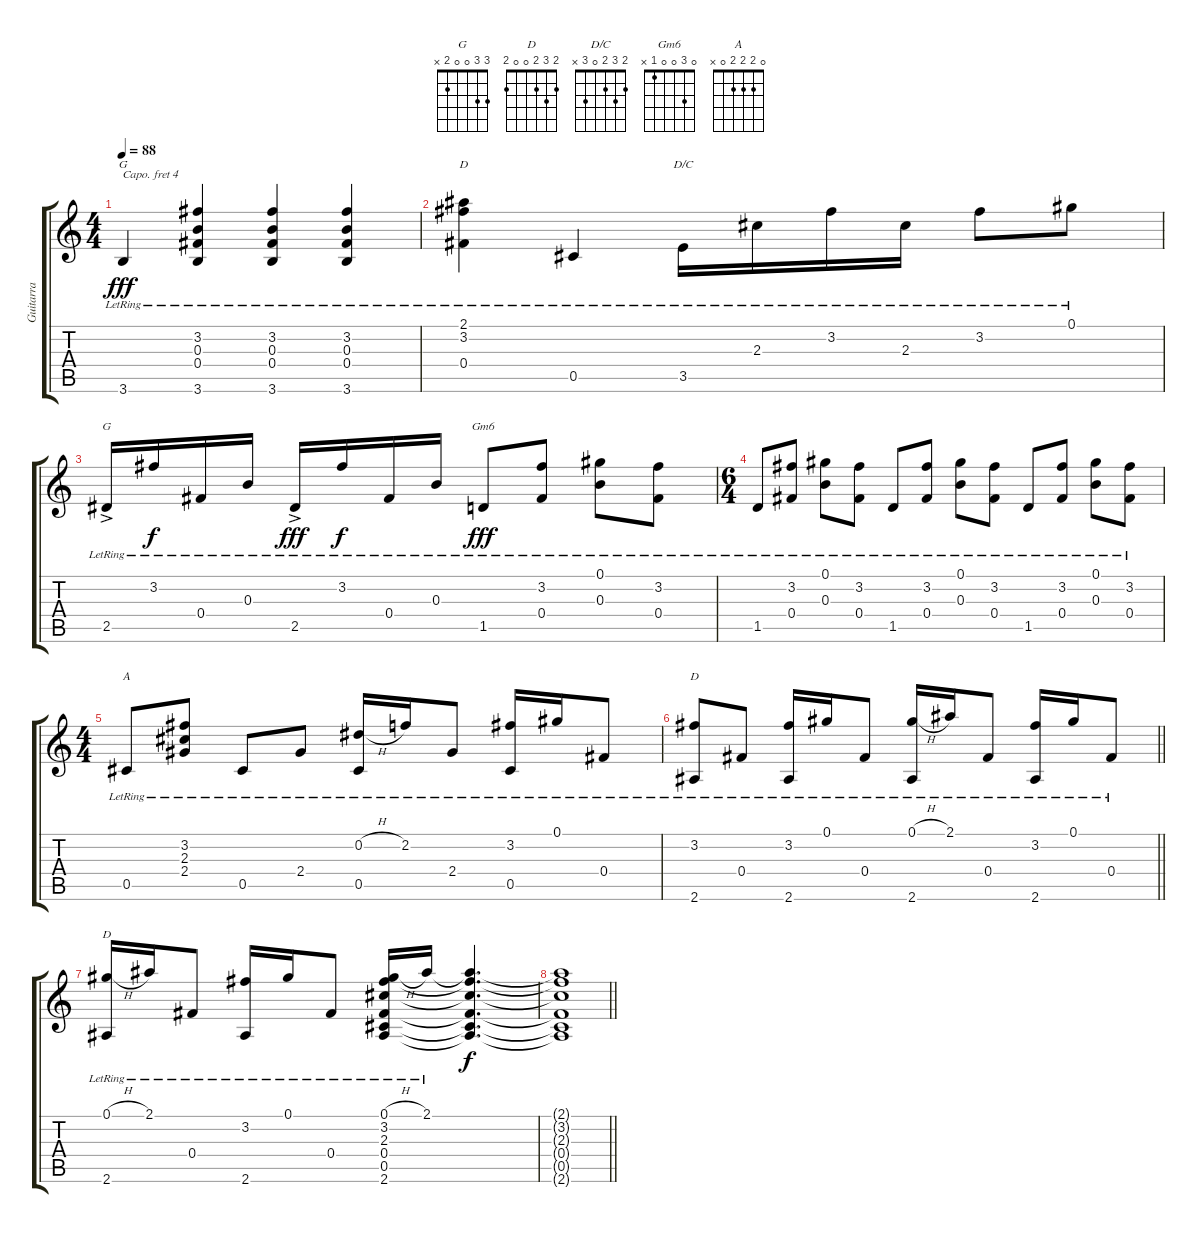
\track ("Guitarra" "Guitarra") {instrument electricguitarjazz}
\staff {score tabs}
\capo 4
\tuning (E4 B3 G3 D3 A2 E2) {hide}
\chord ("G" 3 3 0 0 2 3)
\chord ("D" 2 3 2 0 x x)
\chord ("D/C" 2 3 2 0 3 x)
\chord ("G" 3 3 0 0 2 x)
\chord ("Gm6" 0 3 0 0 1 x)
\chord ("A" 0 2 2 2 0 x)
\chord ("D" 2 3 2 x x 2)
\chord ("D" 2 3 2 0 0 2)
\ts (4 4)
\tempo 88
\clef g2
\ks c
3.6{lr}.4{ch "G" dy fff} (3.2{lr} 0.3{lr} 0.4{lr} 3.6{lr}).4 (3.2{lr} 0.3{lr} 0.4{lr} 3.6{lr}).4 (3.2{lr} 0.3{lr} 0.4{lr} 3.6{lr}).4 |
(2.1{lr} 3.2{lr} 0.4{lr}).4{ch "D"} 0.5{lr}.4 3.5{lr}.16{ch "D/C"} 2.3{lr}.16 3.2{lr}.16 2.3{lr}.16 3.2{lr}.8 0.1{lr}.8 |
2.5{ac lr}.16{ch "G"} 3.2{lr}.16{dy f} 0.4{lr}.16 0.3{lr}.16 2.5{ac lr}.16{dy fff} 3.2{lr}.16{dy f} 0.4{lr}.16 0.3{lr}.16 1.5{lr}.8{ch "Gm6" dy fff} (3.2{lr} 0.4{lr}).8 (0.1{lr} 0.3{lr}).8 (3.2{lr} 0.4{lr}).8 |
\ts (6 4)
1.5{lr}.8 (3.2{lr} 0.4{lr}).8 (0.1{lr} 0.3{lr}).8 (3.2{lr} 0.4{lr}).8 1.5{lr}.8 (3.2{lr} 0.4{lr}).8 (0.1{lr} 0.3{lr}).8 (3.2{lr} 0.4{lr}).8 1.5{lr}.8 (3.2{lr} 0.4{lr}).8 (0.1{lr} 0.3{lr}).8 (3.2{lr} 0.4{lr}).8 |
\ts (4 4)
0.5{lr}.8{ch "A"} (3.2{lr} 2.3{lr} 2.4{lr}).8 0.5{lr}.8 2.4{lr}.8 (0.2{h lr} 0.5{lr}).16 2.2{lr}.16 2.4{lr}.8 (3.2{lr} 0.5{lr}).16 0.1{lr}.16 0.4{lr}.8 |
\barLineRight lightlight
(3.2{lr} 2.6{lr}).8{ch "D"} 0.4{lr}.8 (3.2{lr} 2.6{lr}).16 0.1{lr}.16 0.4{lr}.8 (0.1{h lr} 2.6{lr}).16 2.1{lr}.16 0.4{lr}.8 (3.2{lr} 2.6{lr}).16 0.1{lr}.16 0.4{lr}.8 |
(0.1{h lr} 2.6{lr}).16{ch "D"} 2.1{lr}.16 0.4{lr}.8 (3.2{lr} 2.6{lr}).16 0.1{lr}.16 0.4{lr}.8 (0.1{h lr} 3.2{lr} 2.3{lr} 0.4{lr} 0.5{lr} 2.6{lr}).16{volume 0} 2.1{lr}.16 (2.1{t} 3.2{t} 2.3{t} 0.4{t} 0.5{t} 2.6{t}).4{d dy f} |
\barLineRight lightlight
(2.1{t} 3.2{t} 2.3{t} 0.4{t} 0.5{t} 2.6{t}).1
